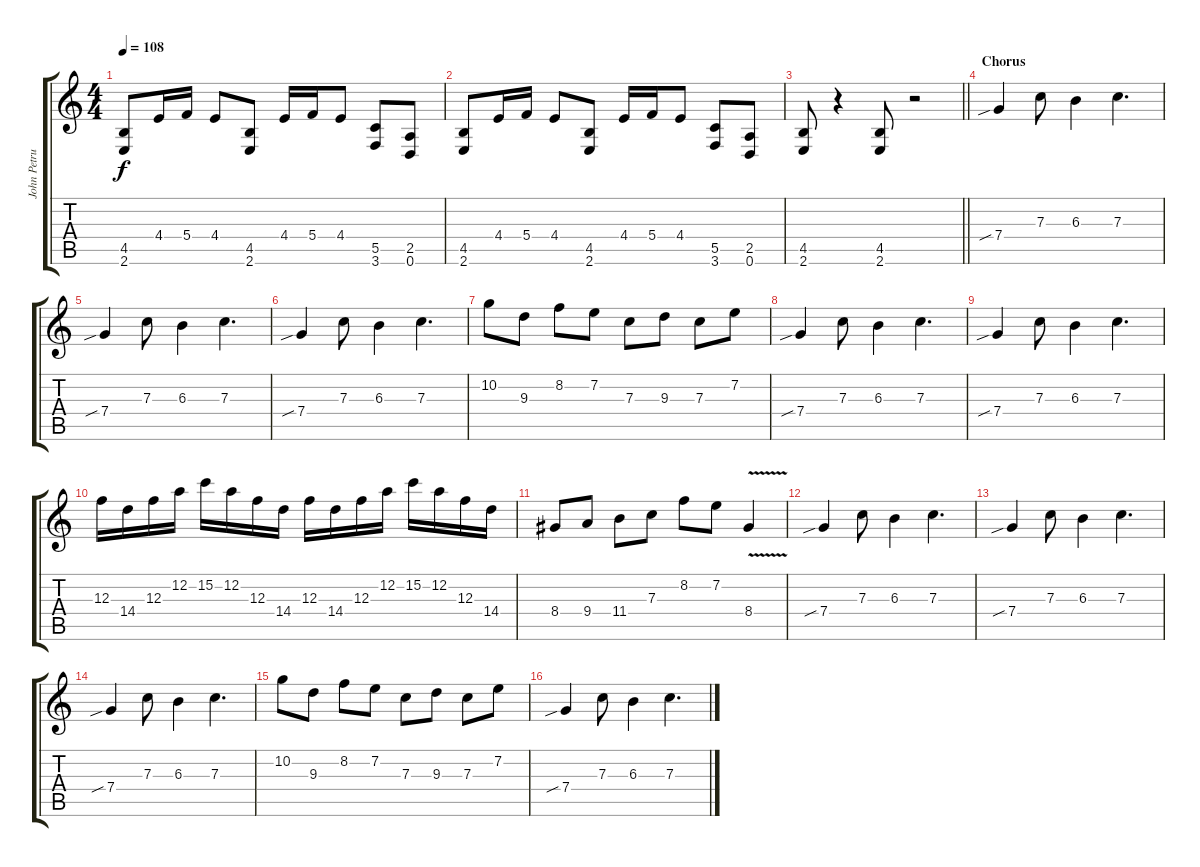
\track ("John Petrucci Lead" "John Petru") {instrument electricguitarclean}
\staff {score tabs}
\tuning (D4 A3 F3 C3 G2 D2) {hide}
\ts (4 4)
\tempo 108
\clef g2
\ks c
(4.5 2.6).8{dy f} 4.4.16 5.4.16 4.4.8 (4.5 2.6).8 4.4.16 5.4.16 4.4.8 (5.5 3.6).8 (2.5 0.6).8 |
(4.5 2.6).8 4.4.16 5.4.16 4.4.8 (4.5 2.6).8 4.4.16 5.4.16 4.4.8 (5.5 3.6).8 (2.5 0.6).8 |
\barLineRight lightlight
(4.5 2.6).8 r.4 (4.5 2.6).8 r.2 |
\section ("" "Chorus")
7.4{sib}.4 7.3.8 6.3.4 7.3.4{d} |
7.4{sib}.4 7.3.8 6.3.4 7.3.4{d} |
7.4{sib}.4 7.3.8 6.3.4 7.3.4{d} |
10.2.8 9.3.8 8.2.8 7.2.8 7.3.8 9.3.8 7.3.8 7.2.8 |
7.4{sib}.4 7.3.8 6.3.4 7.3.4{d} |
7.4{sib}.4 7.3.8 6.3.4 7.3.4{d} |
12.3.16 14.4.16 12.3.16 12.2.16 15.2.16 12.2.16 12.3.16 14.4.16 12.3.16 14.4.16 12.3.16 12.2.16 15.2.16 12.2.16 12.3.16 14.4.16 |
8.4.8 9.4.8 11.4.8 7.3.8 8.2.8 7.2.8 8.4{v}.4 |
7.4{sib}.4 7.3.8 6.3.4 7.3.4{d} |
7.4{sib}.4 7.3.8 6.3.4 7.3.4{d} |
7.4{sib}.4 7.3.8 6.3.4 7.3.4{d} |
10.2.8 9.3.8 8.2.8 7.2.8 7.3.8 9.3.8 7.3.8 7.2.8 |
7.4{sib}.4 7.3.8 6.3.4 7.3.4{d}
